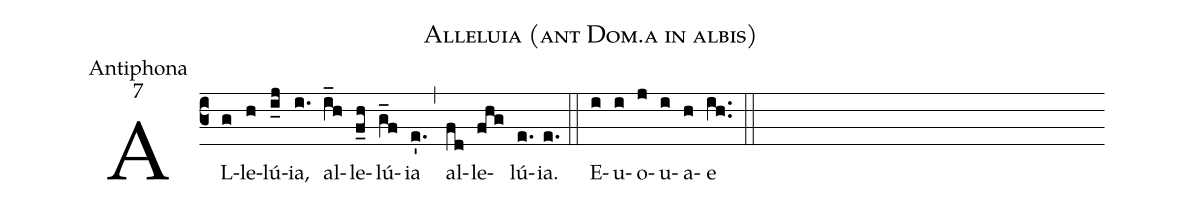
name:Alleluia (ant Dom.a in albis);
office-part:Antiphona;
mode:7;
%%
(c3) AL(g)le(h)lú(i_j)ia,(i.) al(i_h)le(f_h)lú(g_f)ia(e'.) (,)  al(fd)le(fhg)lú(e.)ia.(e.) (::) E(i)u(i)o(j)u(i)a(h)e(ih..) (::)
